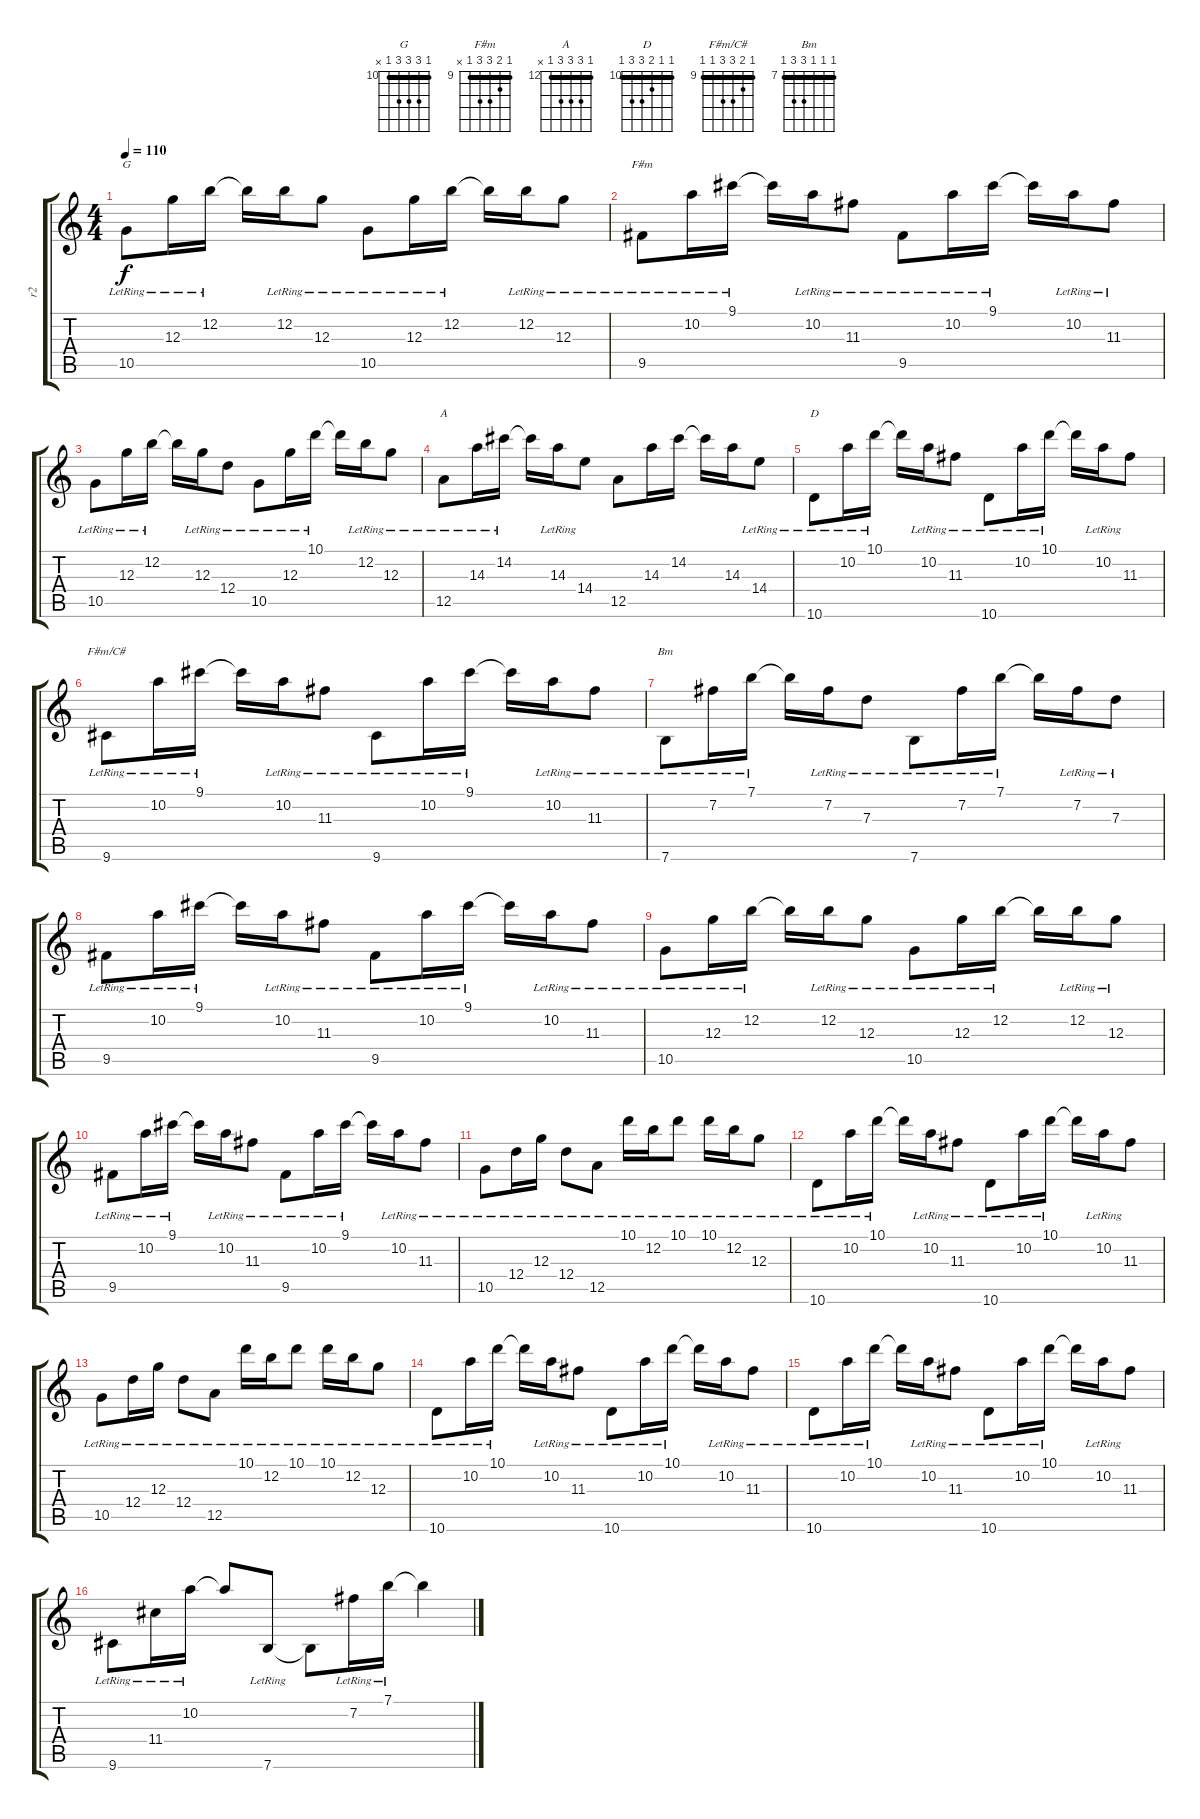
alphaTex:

\track ("r2" "r2") {instrument acousticguitarsteel}
\staff {score tabs}
\tuning (E4 B3 G3 D3 A2 E2) {hide}
\chord ("G" 10 12 12 12 10 x) {firstfret 10 barre 10}
\chord ("F#m" 9 10 11 11 9 x) {firstfret 9 barre 9}
\chord ("A" 12 14 14 14 12 x) {firstfret 12 barre 12}
\chord ("D" 10 10 11 12 12 10) {firstfret 10 barre 10}
\chord ("F#m/C#" 9 10 11 11 9 9) {firstfret 9 barre 9}
\chord ("Bm" 7 7 7 9 9 7) {firstfret 7 barre 7}
\ts (4 4)
\tempo 110
\clef g2
\ks c
10.5{lr}.8{ch "G" dy f} 12.3{lr}.16 12.2{lr}.16 12.2{t}.16 12.2{lr}.16 12.3{lr}.8 10.5{lr}.8 12.3{lr}.16 12.2{lr}.16 12.2{t}.16 12.2{lr}.16 12.3{lr}.8 |
9.5{lr}.8{ch "F#m"} 10.2{lr}.16 9.1{lr}.16 9.1{t}.16 10.2{lr}.16 11.3{lr}.8 9.5{lr}.8 10.2{lr}.16 9.1{lr}.16 9.1{t}.16 10.2{lr}.16 11.3{lr}.8 |
10.5{lr}.8 12.3{lr}.16 12.2{lr}.16 12.2{t}.16 12.3{lr}.16 12.4{lr}.8 10.5{lr}.8 12.3{lr}.16 10.1{lr}.16 10.1{t}.16 12.2{lr}.16 12.3{lr}.8 |
12.5{lr}.8{ch "A"} 14.3{lr}.16 14.2{lr}.16 14.2{t}.16 14.3{lr}.16 14.4{lr}.8 12.5.8 14.3.16 14.2.16 14.2{t}.16 14.3.16 14.4{lr}.8 |
10.6{lr}.8{ch "D"} 10.2{lr}.16 10.1{lr}.16 10.1{t}.16 10.2{lr}.16 11.3{lr}.8 10.6{lr}.8 10.2{lr}.16 10.1{lr}.16 10.1{t}.16 10.2{lr}.16 11.3{lr}.8 |
9.6{lr}.8{ch "F#m/C#"} 10.2{lr}.16 9.1{lr}.16 9.1{t}.16 10.2{lr}.16 11.3{lr}.8 9.6{lr}.8 10.2{lr}.16 9.1{lr}.16 9.1{t}.16 10.2{lr}.16 11.3{lr}.8 |
7.6{lr}.8{ch "Bm"} 7.2{lr}.16 7.1{lr}.16 7.1{t}.16 7.2{lr}.16 7.3{lr}.8 7.6{lr}.8 7.2{lr}.16 7.1{lr}.16 7.1{t}.16 7.2{lr}.16 7.3{lr}.8 |
9.5{lr}.8 10.2{lr}.16 9.1{lr}.16 9.1{t}.16 10.2{lr}.16 11.3{lr}.8 9.5{lr}.8 10.2{lr}.16 9.1{lr}.16 9.1{t}.16 10.2{lr}.16 11.3{lr}.8 |
10.5{lr}.8 12.3{lr}.16 12.2{lr}.16 12.2{t}.16 12.2{lr}.16 12.3{lr}.8 10.5{lr}.8 12.3{lr}.16 12.2{lr}.16 12.2{t}.16 12.2{lr}.16 12.3{lr}.8 |
9.5{lr}.8 10.2{lr}.16 9.1{lr}.16 9.1{t}.16 10.2{lr}.16 11.3{lr}.8 9.5{lr}.8 10.2{lr}.16 9.1{lr}.16 9.1{t}.16 10.2{lr}.16 11.3{lr}.8 |
10.5{lr}.8 12.4{lr}.16 12.3{lr}.16 12.4{lr}.8 12.5{lr}.8 10.1{lr}.16 12.2{lr}.16 10.1{lr}.8 10.1{lr}.16 12.2{lr}.16 12.3{lr}.8 |
10.6{lr}.8 10.2{lr}.16 10.1{lr}.16 10.1{t}.16 10.2{lr}.16 11.3{lr}.8 10.6{lr}.8 10.2{lr}.16 10.1{lr}.16 10.1{t}.16 10.2{lr}.16 11.3{lr}.8 |
10.5{lr}.8 12.4{lr}.16 12.3{lr}.16 12.4{lr}.8 12.5{lr}.8 10.1{lr}.16 12.2{lr}.16 10.1{lr}.8 10.1{lr}.16 12.2{lr}.16 12.3{lr}.8 |
10.6{lr}.8 10.2{lr}.16 10.1{lr}.16 10.1{t}.16 10.2{lr}.16 11.3{lr}.8 10.6{lr}.8 10.2{lr}.16 10.1{lr}.16 10.1{t}.16 10.2{lr}.16 11.3{lr}.8 |
10.6{lr}.8 10.2{lr}.16 10.1{lr}.16 10.1{t}.16 10.2{lr}.16 11.3{lr}.8 10.6{lr}.8 10.2{lr}.16 10.1{lr}.16 10.1{t}.16 10.2{lr}.16 11.3{lr}.8 |
9.6{lr}.8 11.4{lr}.16 10.2{lr}.16 10.2{t}.8 7.6{lr}.8 7.6{t}.8 7.2{lr}.16 7.1{lr}.16 7.1{t}.4
